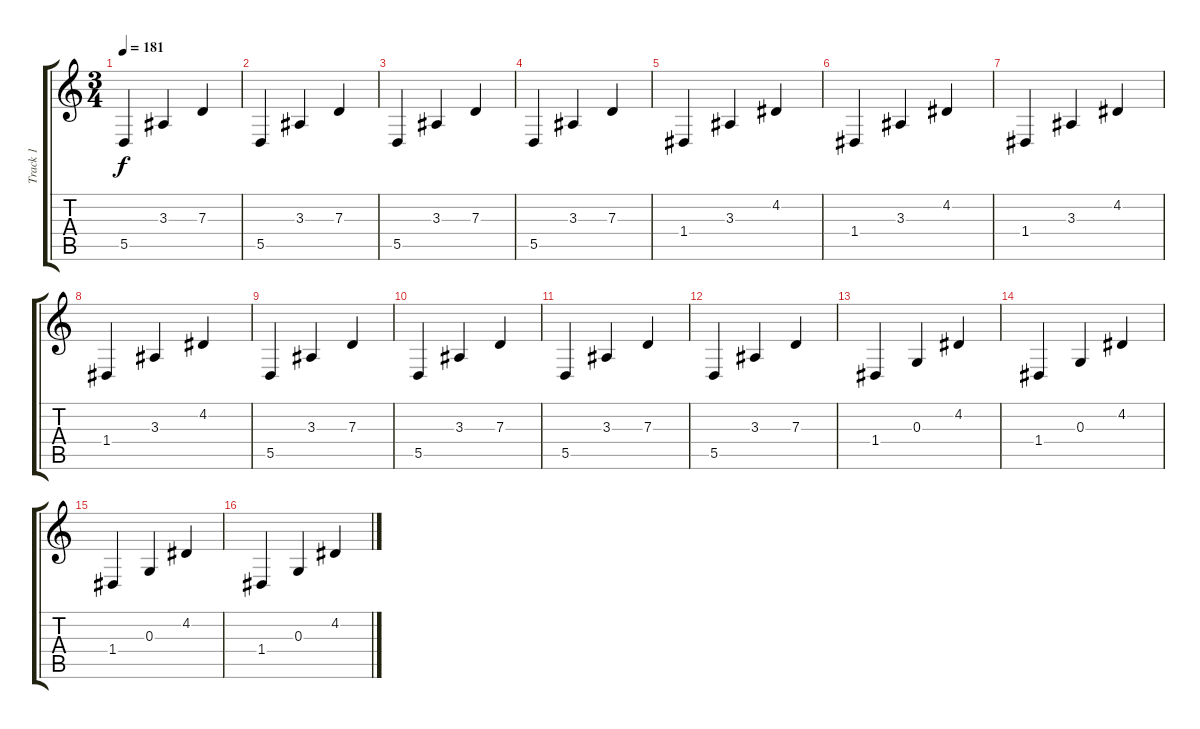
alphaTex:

\track ("Track 1" "Track 1") {instrument acousticgrandpiano}
\staff {score tabs}
\tuning (E4 B3 G3 D3 A2 E2) {hide}
\ts (3 4)
\tempo 181
\clef g2
\ks c
5.5.4{dy f} 3.3.4 7.3.4 |
5.5.4 3.3.4 7.3.4 |
5.5.4 3.3.4 7.3.4 |
5.5.4 3.3.4 7.3.4 |
1.4.4 3.3.4 4.2.4 |
1.4.4 3.3.4 4.2.4 |
1.4.4 3.3.4 4.2.4 |
1.4.4 3.3.4 4.2.4 |
5.5.4 3.3.4 7.3.4 |
5.5.4 3.3.4 7.3.4 |
5.5.4 3.3.4 7.3.4 |
5.5.4 3.3.4 7.3.4 |
1.4.4 0.3.4 4.2.4 |
1.4.4 0.3.4 4.2.4 |
1.4.4 0.3.4 4.2.4 |
1.4.4 0.3.4 4.2.4
